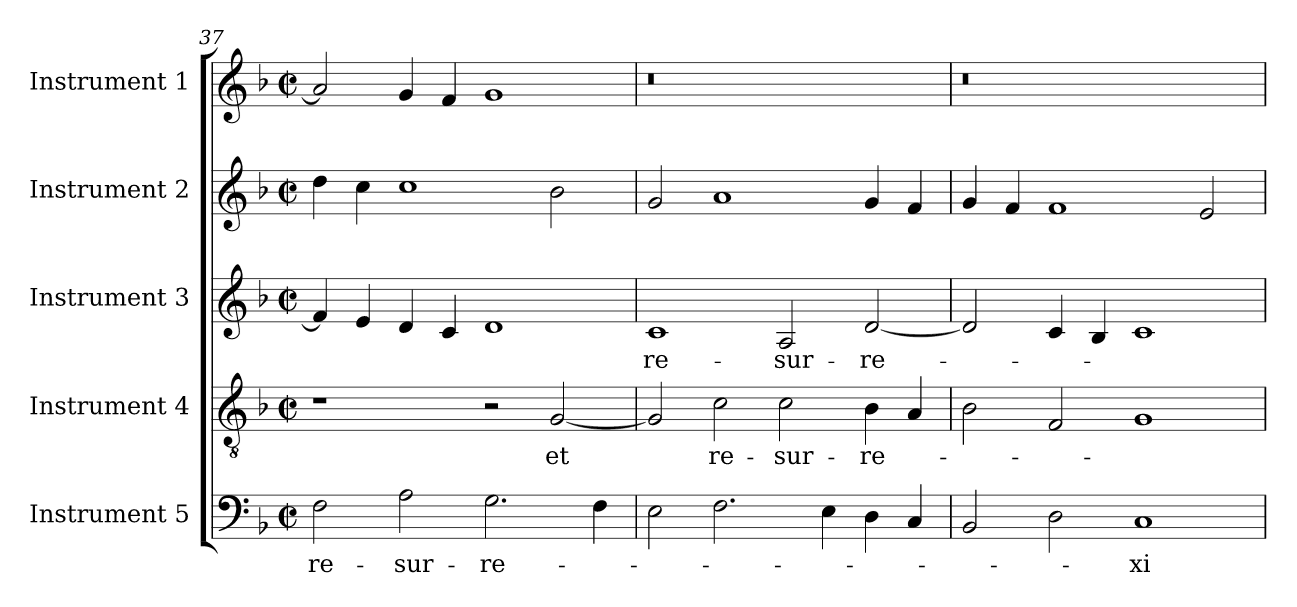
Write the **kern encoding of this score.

**kern	**text	**kern	**text	**kern	**text	**kern	**kern
*part5	*part5	*part4	*part4	*part3	*part3	*part2	*part1
*staff5	*staff5	*staff4	*staff4	*staff3	*staff3	*staff2	*staff1
*I"Instrument 5	*	*I"Instrument 4	*	*I"Instrument 3	*	*I"Instrument 2	*I"Instrument 1
*clefF4	*	*clefGv2	*	*clefG2	*	*clefG2	*clefG2
*k[b-]	*	*k[b-]	*	*k[b-]	*	*k[b-]	*k[b-]
*F:	*	*F:	*	*F:	*	*F:	*F:
*M2/2	*	*M2/2	*	*M2/2	*	*M2/2	*M2/2
*met(c|)	*	*met(c|)	*	*met(c|)	*	*met(c|)	*met(c|)
=37	=37	=37	=37	=37	=37	=37	=37
!	!LO:LY:b:cj	!	!	!	!	!	!
2F\	re-	1r	.	4f/]	.	4dd\	2a/]
.	.	.	.	4e/	.	4cc\	.
!	!LO:LY:b:cj	!	!	!	!	!	!
2A\	-sur-	.	.	4d/	.	1cc	4g/
.	.	.	.	4c/	.	.	4f/
!	!LO:LY:b:cj	!	!	!	!	!	!
2.G\	-re-	2r	.	1d	.	.	1g
!	!	!	!LO:LY:b:cj	!	!	!	!
.	.	[>2G/	et	.	.	2b-\	.
4F\	.	.	.	.	.	.	.
!!LO:PB:g=z
=38	=38	=38	=38	=38	=38	=38	=38
!	!	!	!	!	!LO:LY:b:cj	!	!
2E\	.	2G/]	.	1c	re-	2g/	0r
!	!	!	!LO:LY:b	!	!	!	!
2.F\	.	2c\	re-	.	.	1a	.
!	!	!	!LO:LY:b:rj	!	!LO:LY:b:cj	!	!
.	.	2c\	-sur-	2A/	-sur-	.	.
4E\	.	.	.	.	.	.	.
!	!	!	!LO:LY:b:cj	!	!LO:LY:b:cj	!	!
4D\	.	4B-\	-re-	[<2d/	-re-	4g/	.
4C/	.	4A/	.	.	.	4f/	.
=39	=39	=39	=39	=39	=39	=39	=39
2BB-/	.	2B-\	.	2d/]	.	4g/	0r
.	.	.	.	.	.	4f/	.
2D\	.	2F/	.	4c/	.	1f	.
.	.	.	.	4B-/	.	.	.
!	!LO:LY:b:cj	!	!	!	!	!	!
1C	-xi	1G	.	1c	.	.	.
.	.	.	.	.	.	2e/	.
=	=	=	=	=	=	=	=
*-	*-	*-	*-	*-	*-	*-	*-
